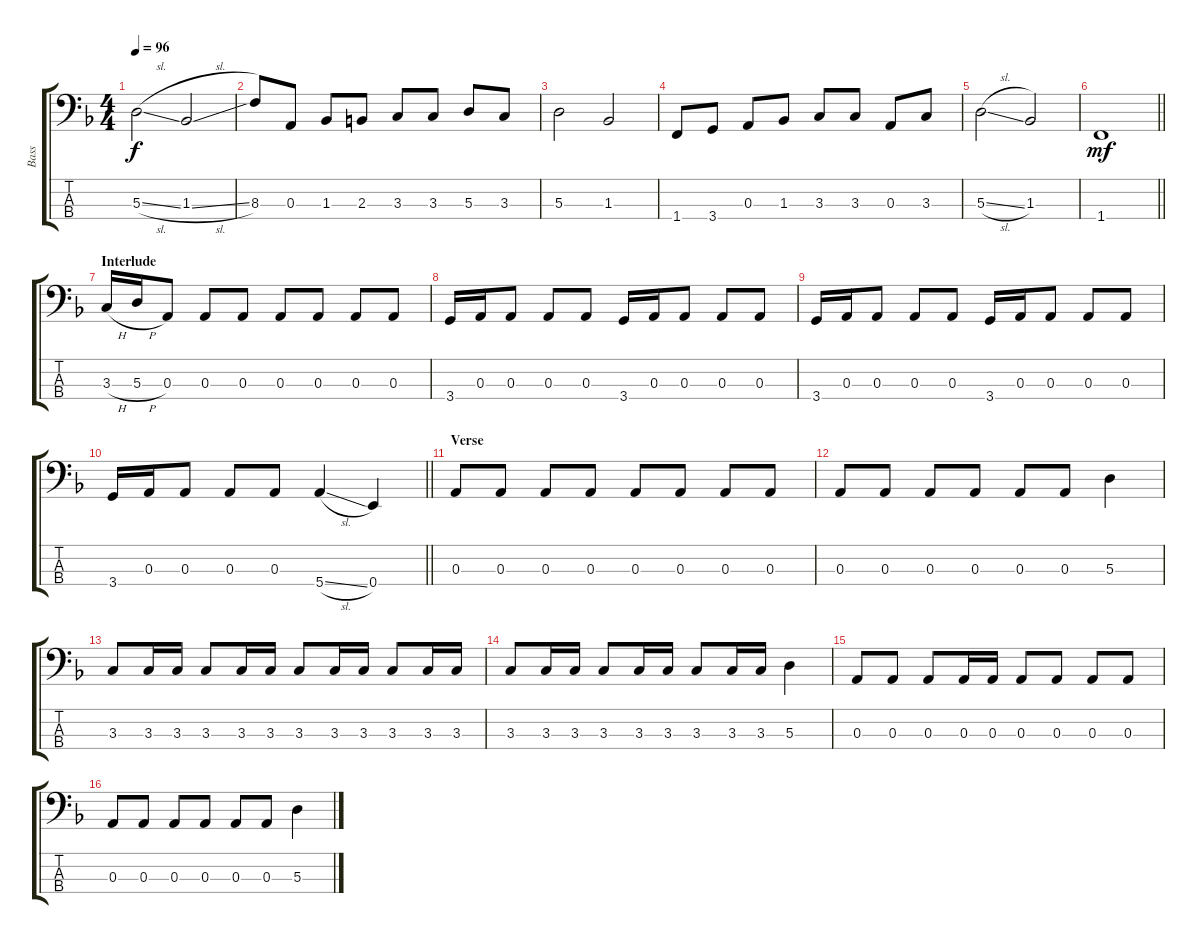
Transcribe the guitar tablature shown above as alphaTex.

\track ("Bass" "Bass") {instrument electricbassfinger}
\staff {score tabs}
\tuning (G2 D2 A1 E1) {hide}
\ts (4 4)
\tempo 96
\clef f4
\ks dminor
5.3{sl}.2{dy f} 1.3{sl}.2 |
8.3.8 0.3.8 1.3.8 2.3.8 3.3.8 3.3.8 5.3.8 3.3.8 |
5.3.2 1.3.2 |
1.4.8 3.4.8 0.3.8 1.3.8 3.3.8 3.3.8 0.3.8 3.3.8 |
5.3{sl}.2 1.3.2 |
\barLineRight lightlight
1.4.1{dy mf} |
\section ("" "Interlude")
3.3{h}.16 5.3{h}.16 0.3.8 0.3.8 0.3.8 0.3.8 0.3.8 0.3.8 0.3.8 |
3.4.16 0.3.16 0.3.8 0.3.8 0.3.8 3.4.16 0.3.16 0.3.8 0.3.8 0.3.8 |
3.4.16 0.3.16 0.3.8 0.3.8 0.3.8 3.4.16 0.3.16 0.3.8 0.3.8 0.3.8 |
\barLineRight lightlight
3.4.16 0.3.16 0.3.8 0.3.8 0.3.8 5.4{sl}.4 0.4.4 |
\section ("" "Verse")
0.3.8 0.3.8 0.3.8 0.3.8 0.3.8 0.3.8 0.3.8 0.3.8 |
0.3.8 0.3.8 0.3.8 0.3.8 0.3.8 0.3.8 5.3.4 |
3.3.8 3.3.16 3.3.16 3.3.8 3.3.16 3.3.16 3.3.8 3.3.16 3.3.16 3.3.8 3.3.16 3.3.16 |
3.3.8 3.3.16 3.3.16 3.3.8 3.3.16 3.3.16 3.3.8 3.3.16 3.3.16 5.3.4 |
0.3.8 0.3.8 0.3.8 0.3.16 0.3.16 0.3.8 0.3.8 0.3.8 0.3.8 |
0.3.8 0.3.8 0.3.8 0.3.8 0.3.8 0.3.8 5.3.4
